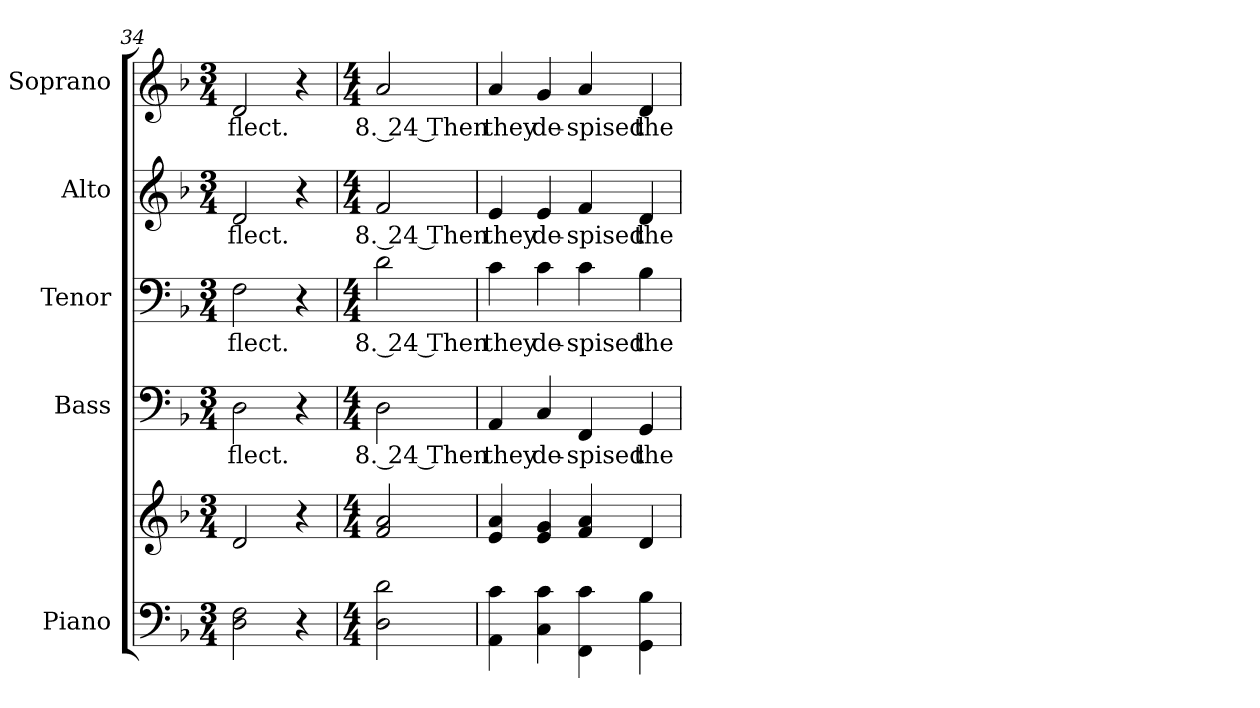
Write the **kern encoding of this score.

**kern	**kern	**kern	**text	**kern	**text	**kern	**text	**kern	**text
*part5	*part5	*part4	*part4	*part3	*part3	*part2	*part2	*part1	*part1
*staff6	*staff5	*staff4	*staff4	*staff3	*staff3	*staff2	*staff2	*staff1	*staff1
*I"Piano	*	*I"Bass	*	*I"Tenor	*	*I"Alto	*	*I"Soprano	*
*I'Pno.	*	*I'B.	*	*I'T.	*	*I'A.	*	*I'S.	*
!!LO:PB:g=z
*clefF4	*clefG2	*clefF4	*	*clefF4	*	*clefG2	*	*clefG2	*
*k[b-]	*k[b-]	*k[b-]	*	*k[b-]	*	*k[b-]	*	*k[b-]	*
*F:	*F:	*F:	*	*F:	*	*F:	*	*F:	*
*M3/4	*M3/4	*M3/4	*	*M3/4	*	*M3/4	*	*M3/4	*
=34	=34	=34	=34	=34	=34	=34	=34	=34	=34
!	!	!	!LO:LY:b:color=#000000	!	!	!	!	!	!
!	!	!	!	!	!LO:LY:b:color=#000000	!	!	!	!
!	!	!	!	!	!	!	!LO:LY:b:color=#000000	!	!
!	!	!	!	!	!	!	!	!	!LO:LY:b:color=#000000
2Di\ 2Fi	2di/	2Di\	-flect.	2Fi\	-flect.	2di/	-flect.	2di/	-flect.
4r	4r	4r	.	4r	.	4r	.	4r	.
=35	=35	=35	=35	=35	=35	=35	=35	=35	=35
*M4/4	*M4/4	*M4/4	*	*M4/4	*	*M4/4	*	*M4/4	*
!	!	!	!LO:LY:b:color=#000000	!	!	!	!	!	!
!	!	!	!	!	!LO:LY:b:color=#000000	!	!	!	!
!	!	!	!	!	!	!	!LO:LY:b:color=#000000	!	!
!	!	!	!	!	!	!	!	!	!LO:LY:b:color=#000000
2Di\ 2di	2fi/ 2ai	2Di\	8. 24 Then	2di\	8. 24 Then	2fi/	8. 24 Then	2ai/	8. 24 Then
=36	=36	=36	=36	=36	=36	=36	=36	=36	=36
!	!	!	!LO:LY:b:color=#000000	!	!	!	!	!	!
!	!	!	!	!	!LO:LY:b:color=#000000	!	!	!	!
!	!	!	!	!	!	!	!LO:LY:b:color=#000000	!	!
!	!	!	!	!	!	!	!	!	!LO:LY:b:color=#000000
4AAi\ 4ci	4ei/ 4ai	4AAi/	they	4ci\	they	4ei/	they	4ai/	they
!	!	!	!LO:LY:b:color=#000000	!	!	!	!	!	!
!	!	!	!	!	!LO:LY:b:color=#000000	!	!	!	!
!	!	!	!	!	!	!	!LO:LY:b:color=#000000	!	!
!	!	!	!	!	!	!	!	!	!LO:LY:b:color=#000000
4Ci\ 4ci	4ei/ 4gi	4Ci/	de-	4ci\	de-	4ei/	de-	4gi/	de-
!	!	!	!LO:LY:b:color=#000000	!	!	!	!	!	!
!	!	!	!	!	!LO:LY:b:color=#000000	!	!	!	!
!	!	!	!	!	!	!	!LO:LY:b:color=#000000	!	!
!	!	!	!	!	!	!	!	!	!LO:LY:b:color=#000000
4FFi\ 4ci	4fi/ 4ai	4FFi/	-spised	4ci\	-spised	4fi/	-spised	4ai/	-spised
!	!	!	!LO:LY:b:color=#000000	!	!	!	!	!	!
!	!	!	!	!	!LO:LY:b:color=#000000	!	!	!	!
!	!	!	!	!	!	!	!LO:LY:b:color=#000000	!	!
!	!	!	!	!	!	!	!	!	!LO:LY:b:color=#000000
4GGi\ 4B-i	4di/	4GGi/	the	4B-i\	the	4di/	the	4di/	the
=	=	=	=	=	=	=	=	=	=
*-	*-	*-	*-	*-	*-	*-	*-	*-	*-
